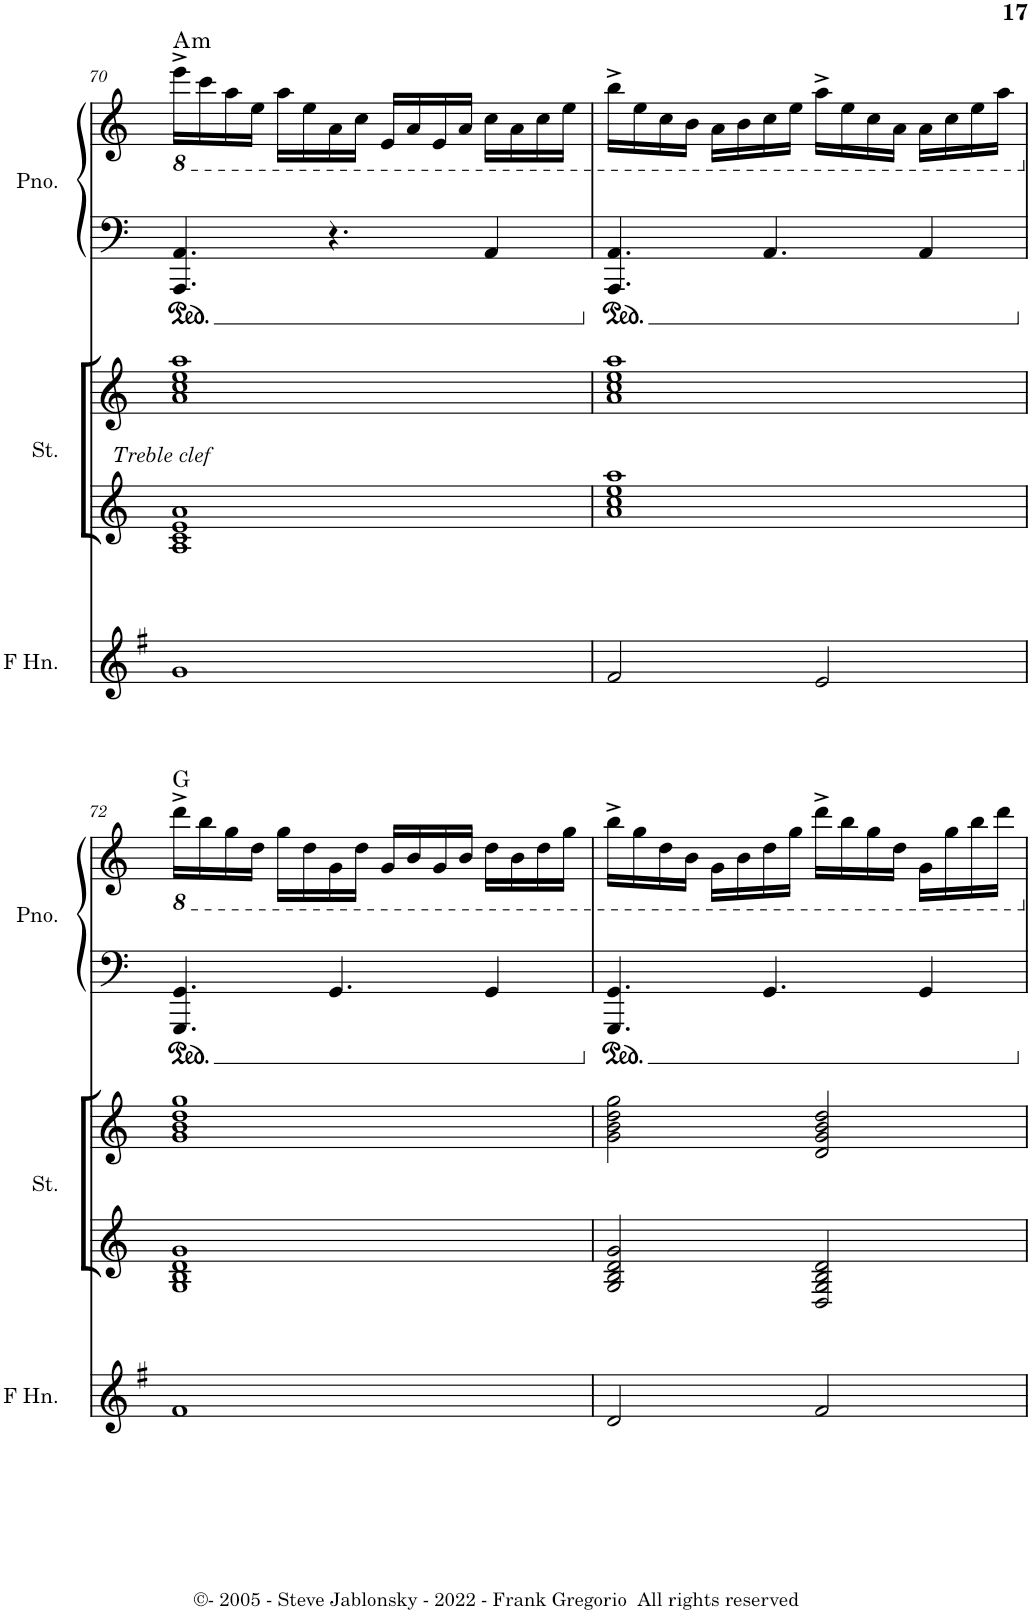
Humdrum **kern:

**kern	**kern	**kern	**kern	**kern	**harte
*part3	*part2	*part2	*part1	*part1	*part1
*staff5	*staff4	*staff3	*staff2	*staff1	*
*I"Horn in F	*I"Strings	*	*I"Piano	*	*
*	*I'St.	*	*I'Pno.	*	*
!!LO:PB:g=z
*clefG2	*clefG2	*clefG2	*clefF4	*clefG2	*
*Trd4c7	*	*	*	*	*
*k[f#]	*k[]	*k[]	*k[]	*k[]	*
*M4/4	*M4/4	*M4/4	*M4/4	*M4/4	*
*	*	*	*	*8ba	*
=70	=70	=70	=70	=70	=70
!	!	!LO:TX:b:i:t=Treble clef	!	!	!LO:H:kt=m
1g	1A 1c 1e 1a	1a 1cc 1ee 1aa	4.AAA/ 4.AA/	16ee^\LL	A:min
.	.	.	.	16cc\	.
.	.	.	.	16a\	.
.	.	.	.	16e\JJ	.
.	.	.	.	16a\LL	.
.	.	.	.	16e\	.
.	.	.	4.r	16A\	.
.	.	.	.	16c\JJ	.
.	.	.	.	16E/LL	.
.	.	.	.	16A/	.
.	.	.	.	16E/	.
.	.	.	.	16A/JJ	.
.	.	.	4AA/	16c\LL	.
.	.	.	.	16A\	.
.	.	.	.	16c\	.
.	.	.	.	16e\JJ	.
=71	=71	=71	=71	=71	=71
2f#/	1a 1cc 1ee 1aa	1a 1cc 1ee 1aa	4.AAA/ 4.AA/	16b^\LL	.
.	.	.	.	16e\	.
.	.	.	.	16c\	.
.	.	.	.	16B\JJ	.
.	.	.	.	16A\LL	.
.	.	.	.	16B\	.
.	.	.	4.AA/	16c\	.
.	.	.	.	16e\JJ	.
2e/	.	.	.	16a^\LL	.
.	.	.	.	16e\	.
.	.	.	.	16c\	.
.	.	.	.	16A\JJ	.
.	.	.	4AA/	16A\LL	.
.	.	.	.	16c\	.
.	.	.	.	16e\	.
.	.	.	.	16a\JJ	.
!!LO:LB:g=z
=72	=72	=72	=72	=72	=72
*	*	*	*	*X8ba	*
*	*	*	*	*8ba	*
1f#	1G 1B 1d 1g	1g 1b 1dd 1gg	4.GGG/ 4.GG/	16dd^\LL	G:maj
.	.	.	.	16b\	.
.	.	.	.	16g\	.
.	.	.	.	16d\JJ	.
.	.	.	.	16g\LL	.
.	.	.	.	16d\	.
.	.	.	4.GG/	16G\	.
.	.	.	.	16d\JJ	.
.	.	.	.	16G/LL	.
.	.	.	.	16B/	.
.	.	.	.	16G/	.
.	.	.	.	16B/JJ	.
.	.	.	4GG/	16d\LL	.
.	.	.	.	16B\	.
.	.	.	.	16d\	.
.	.	.	.	16g\JJ	.
=73	=73	=73	=73	=73	=73
2d/	2G/ 2B/ 2d/ 2g/	2g\ 2b\ 2dd\ 2gg\	4.GGG/ 4.GG/	16b^\LL	.
.	.	.	.	16g\	.
.	.	.	.	16d\	.
.	.	.	.	16B\JJ	.
.	.	.	.	16G\LL	.
.	.	.	.	16B\	.
.	.	.	4.GG/	16d\	.
.	.	.	.	16g\JJ	.
2f#/	2D/ 2G/ 2B/ 2d/	2d/ 2g/ 2b/ 2dd/	.	16dd^\LL	.
.	.	.	.	16b\	.
.	.	.	.	16g\	.
.	.	.	.	16d\JJ	.
.	.	.	4GG/	16G\LL	.
.	.	.	.	16g\	.
.	.	.	.	16b\	.
.	.	.	.	16dd\JJ	.
*	*	*	*	*X8ba	*
=	=	=	=	=	=
*-	*-	*-	*-	*-	*-
